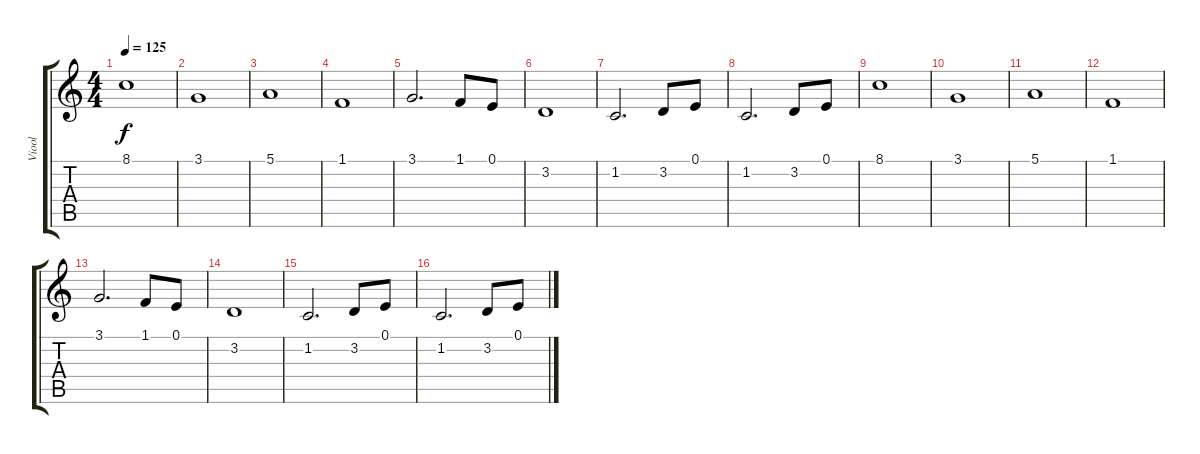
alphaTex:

\track ("Viool" "Viool") {instrument stringensemble2}
\staff {score tabs}
\tuning (E4 B3 G3 D3 A2 E2) {hide}
\ts (4 4)
\tempo 125
\clef g2
\ks c
8.1.1{dy f} |
3.1.1 |
5.1.1 |
1.1.1 |
3.1.2{d} 1.1.8 0.1.8 |
3.2.1 |
1.2.2{d} 3.2.8 0.1.8 |
1.2.2{d} 3.2.8 0.1.8 |
8.1.1 |
3.1.1 |
5.1.1 |
1.1.1 |
3.1.2{d} 1.1.8 0.1.8 |
3.2.1 |
1.2.2{d} 3.2.8 0.1.8 |
1.2.2{d} 3.2.8 0.1.8
